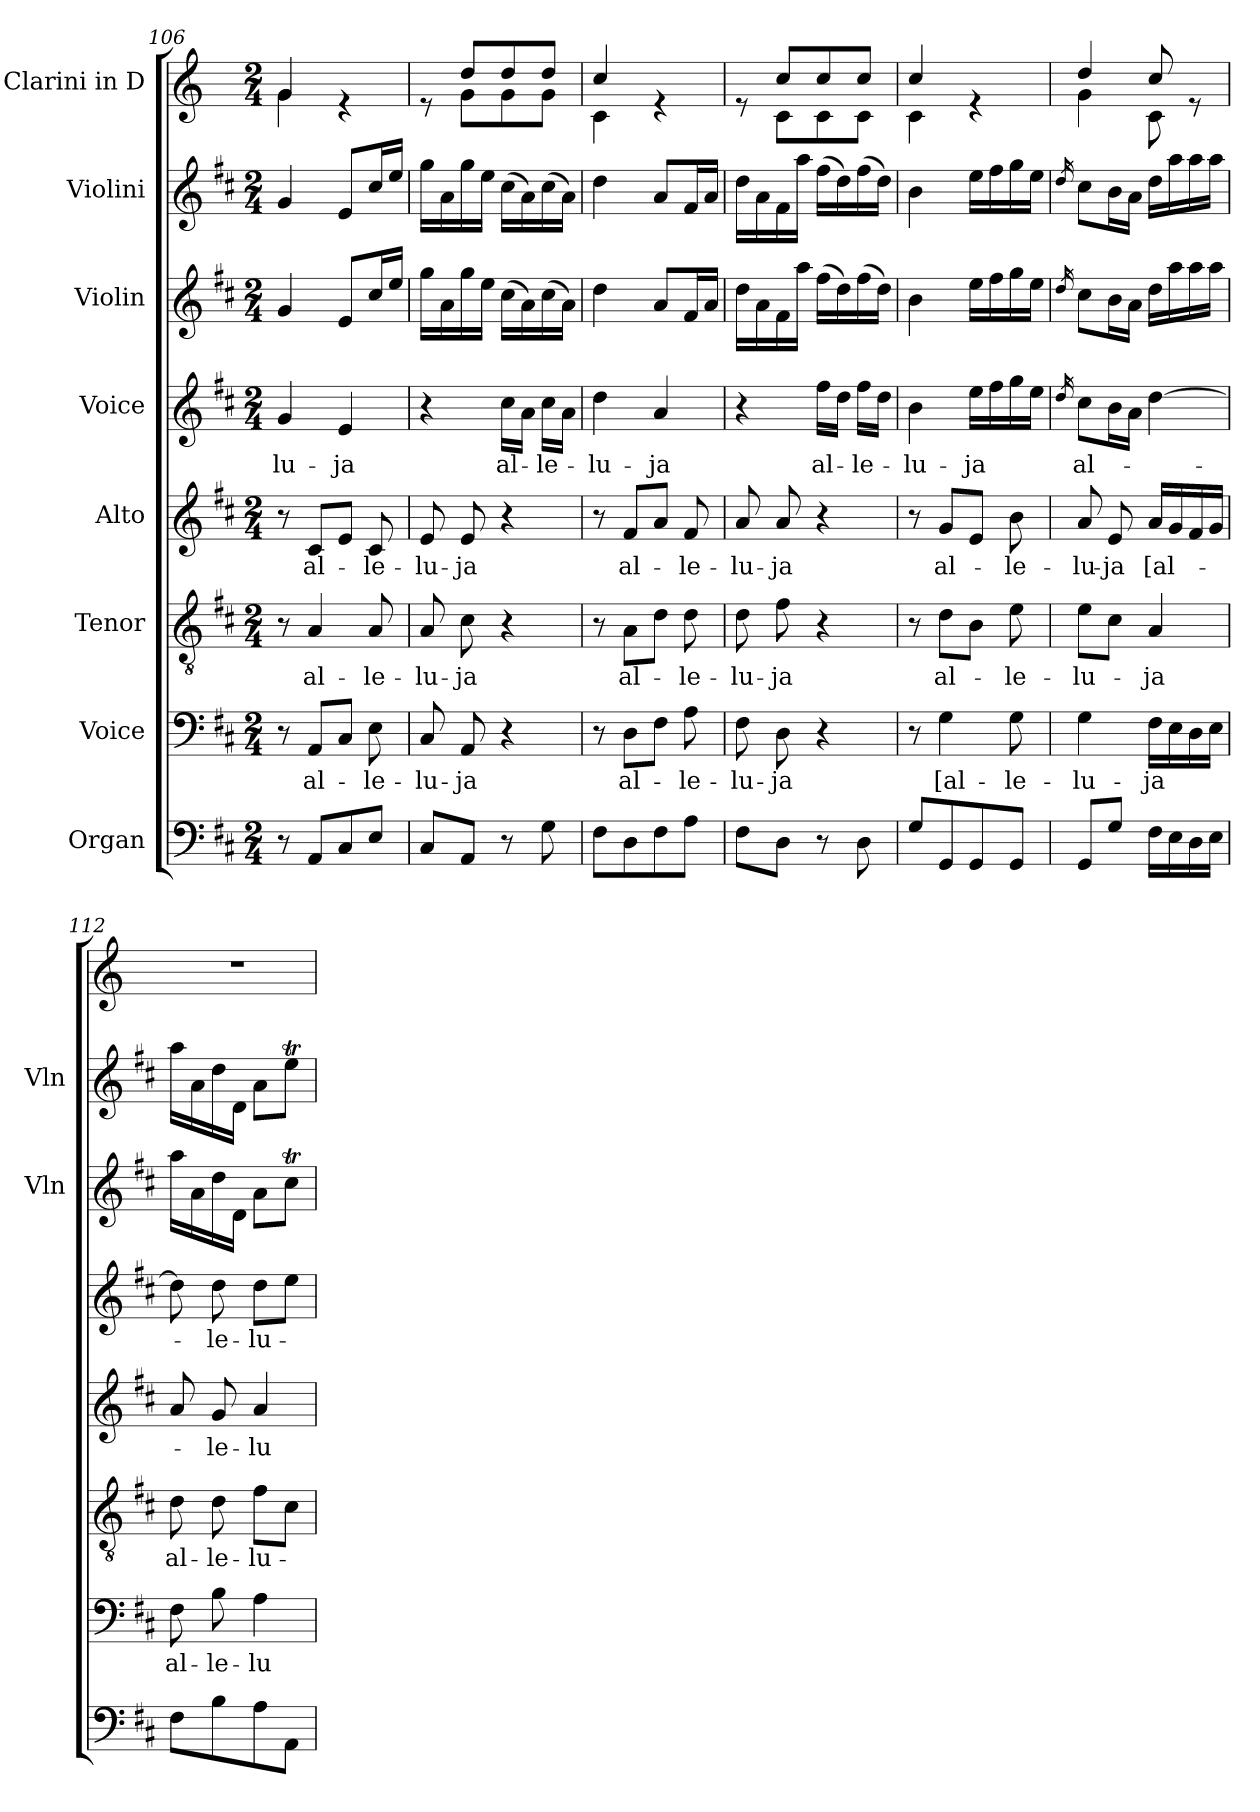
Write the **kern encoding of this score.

**kern	**kern	**text	**kern	**text	**kern	**text	**kern	**text	**kern	**kern	**kern
*part8	*part7	*part7	*part6	*part6	*part5	*part5	*part4	*part4	*part3	*part2	*part1
*staff8	*staff7	*staff7	*staff6	*staff6	*staff5	*staff5	*staff4	*staff4	*staff3	*staff2	*staff1
*I"Organ	*I"Voice	*	*I"Tenor	*	*I"Alto	*	*I"Voice	*	*I"Violin	*I"Violini	*I"Clarini in D
*	*	*	*	*	*	*	*	*	*I'Vln	*I'Vln	*
*clefF4	*clefF4	*	*clefGv2	*	*clefG2	*	*clefG2	*	*clefG2	*clefG2	*clefG2
*	*	*	*	*	*	*	*	*	*	*	*ITrd-1c-2
*k[f#c#]	*k[f#c#]	*	*k[f#c#]	*	*k[f#c#]	*	*k[f#c#]	*	*k[f#c#]	*k[f#c#]	*k[f#c#]
*M2/4	*M2/4	*	*M2/4	*	*M2/4	*	*M2/4	*	*M2/4	*M2/4	*M2/4
=106	=106	=106	=106	=106	=106	=106	=106	=106	=106	=106	=106
!	!	!	!	!	!	!	!	!LO:LY:b	!	!	!
*	*	*	*	*	*	*	*	*	*	*	*^
8r	8r	.	8r	.	8r	.	4g/	-lu-	4g/	4g/	4a/	4a\
!	!	!LO:LY:b	!	!LO:LY:b	!	!LO:LY:b	!	!	!	!	!	!
8AA/L	8AA/L	al-	4A/	al-	8c#/L	al-	.	.	.	.	.	.
!	!	!	!	!	!	!	!	!LO:LY:b	!	!	!	!
8C#/	8C#/J	.	.	.	8e/J	.	4e/	-ja	8e/L	8e/L	4re	4ryy
!	!	!LO:LY:b	!	!LO:LY:b	!	!LO:LY:b	!	!	!	!	!	!
8E/J	8E\	-le-	8A/	-le-	8c#/	-le-	.	.	16cc#/L	16cc#/L	.	.
.	.	.	.	.	.	.	.	.	16ee/JJ	16ee/JJ	.	.
=107	=107	=107	=107	=107	=107	=107	=107	=107	=107	=107	=107	=107
!	!	!LO:LY:b	!	!LO:LY:b	!	!LO:LY:b	!	!	!	!	!	!
8C#/L	8C#/	-lu-	8A/	-lu-	8e/	-lu-	4r	.	16gg\LL	16gg\LL	8re	8ryy
.	.	.	.	.	.	.	.	.	16a\	16a\	.	.
!	!	!LO:LY:b	!	!LO:LY:b	!	!LO:LY:b	!	!	!	!	!	!
8AA/J	8AA/	-ja	8c#\	-ja	8e/	-ja	.	.	16gg\	16gg\	8ee/L	8a\L
.	.	.	.	.	.	.	.	.	16ee\JJ	16ee\JJ	.	.
!	!	!	!	!	!	!	!	!LO:LY:b	!	!	!	!
8r	4r	.	4r	.	4r	.	16cc#\LL	al-	(16cc#\LL	(16cc#\LL	8ee/	8a\
.	.	.	.	.	.	.	16a\JJ	.	16a\)	16a\)	.	.
!	!	!	!	!	!	!	!	!LO:LY:b	!	!	!	!
8G\	.	.	.	.	.	.	16cc#\LL	-le-	(16cc#\	(16cc#\	8ee/J	8a\J
.	.	.	.	.	.	.	16a\JJ	.	16a\JJ)	16a\JJ)	.	.
=108	=108	=108	=108	=108	=108	=108	=108	=108	=108	=108	=108	=108
!	!	!	!	!	!	!	!	!LO:LY:b	!	!	!	!
8F#\L	8r	.	8r	.	8r	.	4dd\	-lu-	4dd\	4dd\	4dd/	4d\
!	!	!LO:LY:b	!	!LO:LY:b	!	!LO:LY:b	!	!	!	!	!	!
8D\	8D\L	al-	8A\L	al-	8f#/L	al-	.	.	.	.	.	.
!	!	!	!	!	!	!	!	!LO:LY:b	!	!	!	!
8F#\	8F#\J	.	8d\J	.	8a/J	.	4a/	-ja	8a/L	8a/L	4re	4ryy
!	!	!LO:LY:b	!	!LO:LY:b	!	!LO:LY:b	!	!	!	!	!	!
8A\J	8A\	-le-	8d\	-le-	8f#/	-le-	.	.	16f#/L	16f#/L	.	.
.	.	.	.	.	.	.	.	.	16a/JJ	16a/JJ	.	.
=109	=109	=109	=109	=109	=109	=109	=109	=109	=109	=109	=109	=109
!	!	!LO:LY:b	!	!LO:LY:b	!	!LO:LY:b	!	!	!	!	!	!
8F#\L	8F#\	-lu-	8d\	-lu-	8a/	-lu-	4r	.	16dd\LL	16dd\LL	8re	8ryy
.	.	.	.	.	.	.	.	.	16a\	16a\	.	.
!	!	!LO:LY:b	!	!LO:LY:b	!	!LO:LY:b	!	!	!	!	!	!
8D\J	8D\	-ja	8f#\	-ja	8a/	-ja	.	.	16f#\	16f#\	8dd/L	8d\L
.	.	.	.	.	.	.	.	.	16aa\JJ	16aa\JJ	.	.
!	!	!	!	!	!	!	!	!LO:LY:b	!	!	!	!
8r	4r	.	4r	.	4r	.	16ff#\LL	al-	(16ff#\LL	(16ff#\LL	8dd/	8d\
.	.	.	.	.	.	.	16dd\JJ	.	16dd\)	16dd\)	.	.
!	!	!	!	!	!	!	!	!LO:LY:b	!	!	!	!
8D\	.	.	.	.	.	.	16ff#\LL	-le-	(16ff#\	(16ff#\	8dd/J	8d\J
.	.	.	.	.	.	.	16dd\JJ	.	16dd\JJ)	16dd\JJ)	.	.
=110	=110	=110	=110	=110	=110	=110	=110	=110	=110	=110	=110	=110
!	!	!	!	!	!	!	!	!LO:LY:b	!	!	!	!
8G/L	8r	.	8r	.	8r	.	4b\	-lu-	4b\	4b\	4dd/	4d\
!	!	!LO:LY:b	!	!LO:LY:b	!	!LO:LY:b	!	!	!	!	!	!
8GG/	4G\	[al-	8d\L	al-	8g/L	al-	.	.	.	.	.	.
!	!	!	!	!	!	!	!	!LO:LY:b	!	!	!	!
8GG/	.	.	8B\J	.	8e/J	.	16ee\LL	-ja	16ee\LL	16ee\LL	4re	4ryy
.	.	.	.	.	.	.	16ff#\	.	16ff#\	16ff#\	.	.
!	!	!LO:LY:b	!	!LO:LY:b	!	!LO:LY:b	!	!	!	!	!	!
8GG/J	8G\	-le-	8e\	-le-	8b\	-le-	16gg\	.	16gg\	16gg\	.	.
.	.	.	.	.	.	.	16ee\JJ	.	16ee\JJ	16ee\JJ	.	.
=111	=111	=111	=111	=111	=111	=111	=111	=111	=111	=111	=111	=111
.	.	.	.	.	.	.	16qdd/	.	16qdd/	16qdd/	.	.
!	!	!LO:LY:b	!	!LO:LY:b	!	!LO:LY:b	!	!LO:LY:b	!	!	!	!
8GG/L	4G\	-lu-	8e\L	-lu-	8a/	-lu-	8cc#\L	al-	8cc#\L	8cc#\L	4ee/	4a\
!	!	!	!	!	!	!LO:LY:b	!	!	!	!	!	!
8G/J	.	.	8c#\J	.	8e/	-ja	16b\L	.	16b\L	16b\L	.	.
.	.	.	.	.	.	.	16a\JJ	.	16a\JJ	16a\JJ	.	.
!	!	!LO:LY:b	!	!LO:LY:b	!	!LO:LY:b	!	!	!	!	!	!
16F#\LL	16F#\LL	-ja	4A/	-ja	16a/LL	[al-	[4dd\	.	16dd\LL	16dd\LL	8dd/	8d\
16E\	16E\	.	.	.	16g/	.	.	.	16aa\	16aa\	.	.
16D\	16D\	.	.	.	16f#/	.	.	.	16aa\	16aa\	8re	8ryy
16E\JJ	16E\JJ	.	.	.	16g/JJ	.	.	.	16aa\JJ	16aa\JJ	.	.
*	*	*	*	*	*	*	*	*	*	*	*v	*v
!!LO:PB:g=z
=112	=112	=112	=112	=112	=112	=112	=112	=112	=112	=112	=112
!	!	!LO:LY:b	!	!LO:LY:b	!	!	!	!	!	!	!
8F#\L	8F#\	al-	8d\	al-	8a/	.	8dd\]	.	16aa\LL	16aa\LL	2r
.	.	.	.	.	.	.	.	.	16a\	16a\	.
!	!	!LO:LY:b	!	!LO:LY:b	!	!LO:LY:b	!	!LO:LY:b	!	!	!
8B\	8B\	-le-	8d\	-le-	8g/	-le-	8dd\	-le-	16dd\	16dd\	.
.	.	.	.	.	.	.	.	.	16d\JJ	16d\JJ	.
!	!	!LO:LY:b	!	!LO:LY:b	!	!LO:LY:b	!	!LO:LY:b	!	!	!
8A\	4A\	-lu-	8f#\L	-lu-	4a/	-lu-	8dd\L	-lu-	8a\L	8a\L	.
8AA\J	.	.	8c#\J	.	.	.	8ee\J	.	8cc#t\J	8eeT\J	.
=	=	=	=	=	=	=	=	=	=	=	=
*-	*-	*-	*-	*-	*-	*-	*-	*-	*-	*-	*-
